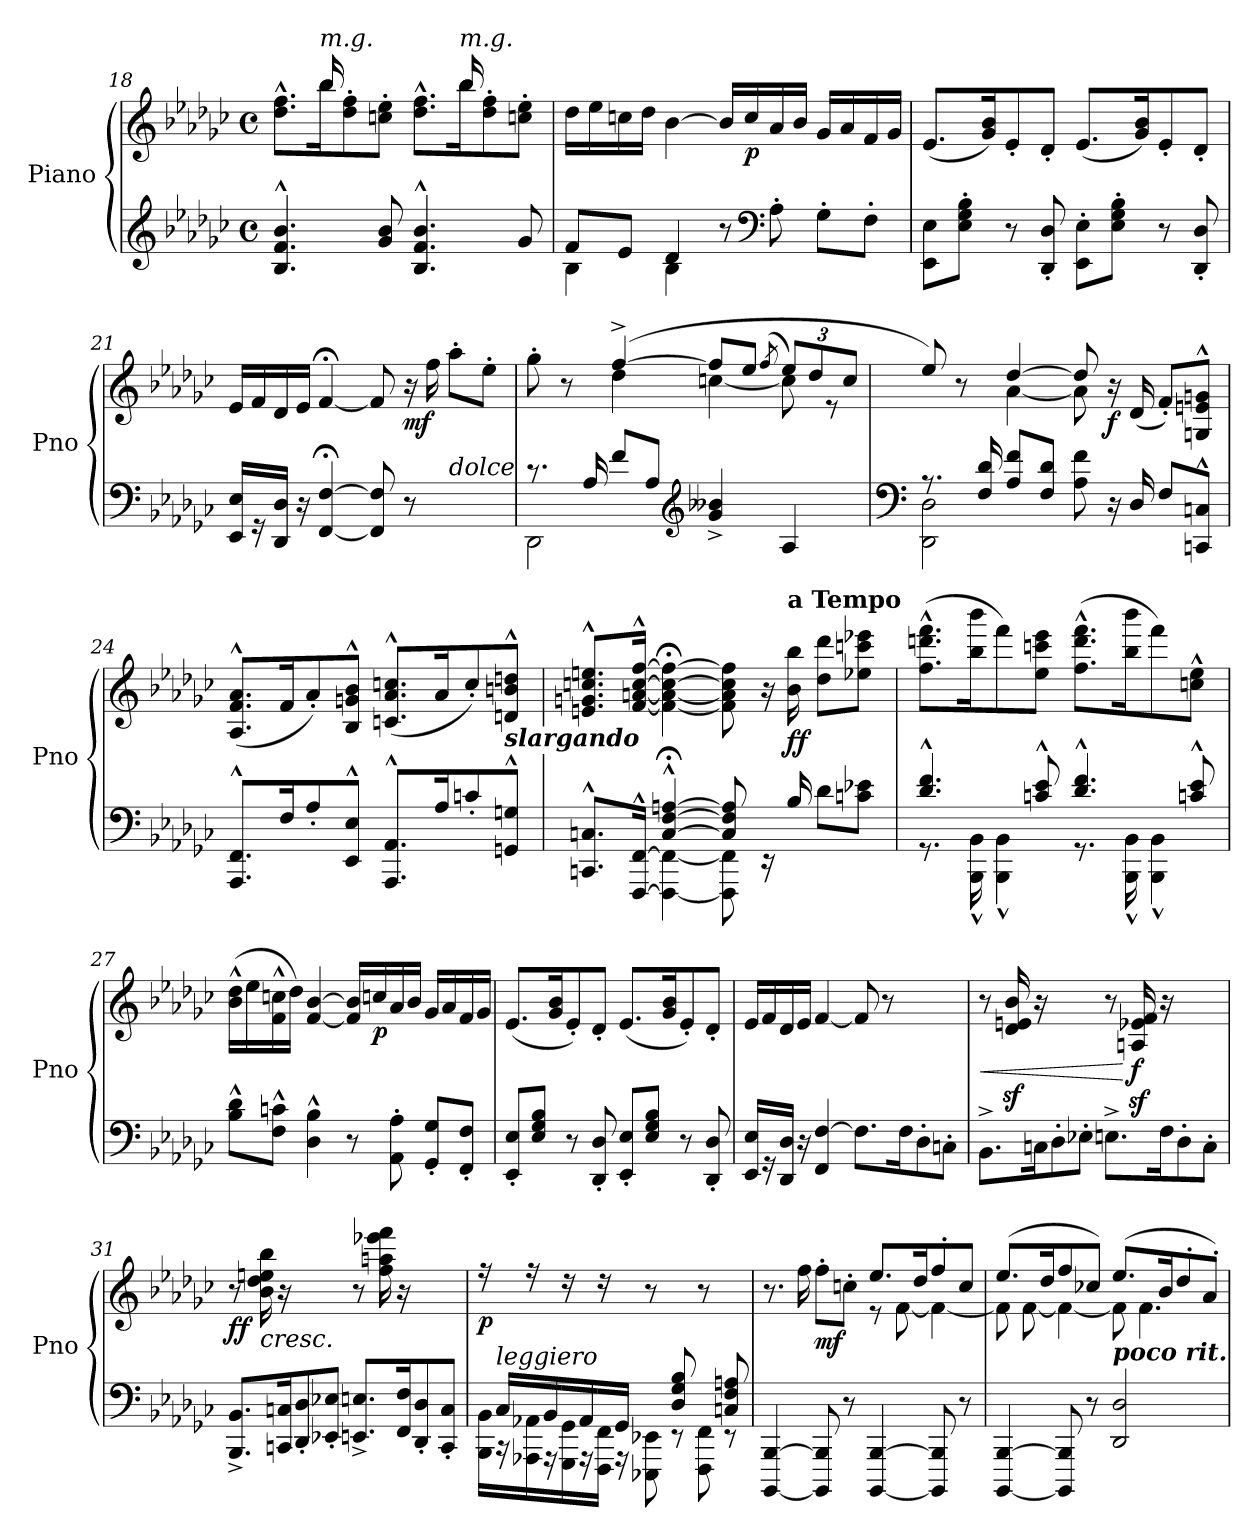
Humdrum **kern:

**kern	**kern	**dynam
*part1	*part1	*part1
*staff2	*staff1	*staff1/2
*I"Piano	*	*
*I'Pno	*	*
*clefG2	*clefG2	*
*k[b-e-a-d-g-c-]	*k[b-e-a-d-g-c-]	*
*M4/4	*M4/4	*
*met(c)	*met(c)	*
=18	=18	=18
*	*^	*
4.B-/^^ 4.f/^^ 4.b-/^^	8.dd-\^^ 8.ff\^^L	8.ryy	.
!	!LO:TX:a:i:t=m.g.	!	!
.	16bb-\K	16bb-/	.
.	8dd-\' 8ff\'	4..ryy	.
8g-/ 8b-/	8ccn\' 8ee-\'J	.	.
4.B-/^^ 4.f/^^ 4.b-/^^	8.dd-\^^ 8.ff\^^L	.	.
!	!LO:TX:a:i:t=m.g.	!	!
.	16bb-\K	16bb-/	.
.	8dd-\' 8ff\'	4ryy	.
8g-/	8ccn\' 8ee-\'J	.	.
*	*v	*v	*
!!LO:LB:g=z
=19	=19	=19
*^	*	*
8f/L	4B-\	16dd-\LL	.
.	.	16ee-\	.
8e-/J	.	16ccn\	.
.	.	16dd-\JJ	.
4d-/	4B-\	[4b-\	.
8r	2ryy	16b-/LL]	.
!	!	!	!LO:DY:b
.	.	16cc/	p
*clefF4	*	*	*
8A-'\	.	16a-/	.
.	.	16b-/JJ	.
8G-'\L	.	16g-/LL	.
.	.	16a-/	.
8F'\J	.	16f/	.
.	.	16g-/JJ	.
*v	*v	*	*
=20	=20	=20
8EE-\ 8E-\L	(8.e-/L	.
8E-\' 8G-\' 8B-\'J	.	.
.	16g-/ 16b-/K)	.
8r	8e-'/	.
8DD-/' 8D-/'	8d-'/J	.
8EE-\' 8E-\'L	(8.e-/L	.
8E-\' 8G-\' 8B-\'J	.	.
.	16g-/ 16b-/K)	.
8r	8e-'/	.
8DD-/' 8D-/'	8d-'/J	.
!!LO:PB:g=z
=21	=21	=21
16EE-/ 16E-/LL	16e-/LL	.
16r	16f/	.
16DD-/ 16D-/JJ	16d-/	.
16r	16e-/JJ	.
[4FF/;< [4F/;<	[4f;</	.
8FF/] 8F/]	8f/]	.
!	!	!LO:DY:b
8r	16r	mf
.	16ff\	.
!LO:TX:a:i:t=dolce	!	!
4ryy	8aa-'\L	.
.	8ee-'\J	.
=22	=22	=22
*^	*^	*
8.r	2DD-\	8gg-'\	4ryy	.
.	.	8r	.	.
16A-/	.	.	.	.
8f/L	.	([4ff^/	4dd-\	.
8A-/J	.	.	.	.
*clefG2	*	*	*	*
4g-/^ 4b--X/^	2ryy	8ff/L]	[4ccn\	.
.	.	8ee-/J	.	.
.	.	(8qff/	.	.
*	*	*Xbrackettup	*	*
4A-/	.	12ee-/L)	8cc\]	.
.	.	12dd-/	.	.
.	.	.	8r	.
.	.	12cc/J	.	.
=23	=23	=23	=23	=23
*clefF4	*	*	*	*
8.r	2DD-\ 2D-\	8ee-/)	4ryy	.
.	.	8r	.	.
16F/ 16d-/	.	.	.	.
8A-/ 8f/L	.	[4dd-/	[4a-\	.
8F/ 8d-/J	.	.	.	.
8A-\ 8f\	2ryy	8dd-/]	8a-\]	.
!	!	!	!	!LO:DY:b
16r	.	16r	4.ryy	f
16D-/	.	(16d-/	.	.
8F/L	.	8f'/L)	.	.
8CCn/^^ 8Cn/^^J	.	8Gn/^^ 8en/^^ 8gn/^^J	.	.
*v	*v	*	*	*
*	*v	*v	*
!!LO:LB:g=z
=24	=24	=24
8.AAA-/^^ 8.FF/^^L	(8.A-/^^ 8.f/^^ 8.a-/^^L	.
16F/K	16f/K	.
8A-'/	8a-'/)	.
8EE-/^^ 8E-/^^J	8B-/^^ 8gn/^^ 8b-/^^J	.
8.AAA-/^^ 8.AA-/^^L	(8.cn/^^ 8.a-/^^ 8.ccn/^^L	.
16A-/K	16a-/K	.
8cn'/	8cc'/)	.
*	*MM90	*
!LO:TX:a:Bi:t=slargando	!	!
8GGn/^^ 8Gn/^^J	8dn/^^ 8bn/^^ 8ddn/^^J	.
=25	=25	=25
*	*MM72	*
*^	*	*
8.CCn/^^ 8.Cn/^^L	4ryy	8.en/^^ 8.gn/^^ 8.ccn/^^ 8.een/^^L	.
[16FFF/^^ [16FF/^^Jk	.	[16f/^^ [16an/^^ [16cc/^^ [16ff/^^Jk	.
[4C/;<^^ [4F/;<^^ [4An/;<^^	4FFF\_ 4FF\_	4f\_;< 4a\_;< 4cc\_;< 4ff\_;<	.
8C/] 8F/] 8A/]	8FFF\] 8FF\]	8f\] 8a\] 8cc\] 8ff\]	.
16rEE	4.ryy	16r	.
*	*	*MM96	*
!	!	!LO:TX:a:B:t=a Tempo	!
!	!	!	!LO:DY:b
16B-/	.	16b-\ 16bb-\	ff
8d-\L	.	8dd-\ 8ddd-\L	.
8cn\ 8e-X\J	.	8ee-X\ 8cccn\ 8eee-X\J	.
!!LO:LB:g=z
=26	=26	=26	=26
4.d-/^^ 4.f/^^	8.r	(8.ff\^^ 8.dddn\^^ 8.fff\^^L	.
.	16BBB-\^^ 16BB-\^^	16bb-\ 16bbb-\K	.
.	4BBB-\^^ 4BB-\^^	8fff\)	.
8cn/^^ 8e-/^^	.	8ee-\ 8cccn\ 8eee-\J	.
4.d-/^^ 4.f/^^	8.r	(8.ff\^^ 8.ddd\^^ 8.fff\^^L	.
.	16BBB-\^^ 16BB-\^^	16bb-\ 16bbb-\K	.
.	4BBB-\^^ 4BB-\^^	8fff\)	.
8cn/^^ 8e-/^^	.	8ccn\^^ 8ee-\^^J	.
*v	*v	*	*
=27	=27	=27
8B-\^^ 8d-\^^L	(16b-\^^ 16dd-\^^LL	.
.	16ee-\	.
8F\^^ 8cn\^^J	16f\^^ 16ccn\^^	.
.	16dd-\JJ)	.
4D-\^^ 4B-\^^	[4f/ [4b-/	.
8r	16f/] 16b-/]LL	.
!	!	!LO:DY:b
.	16ccn/	p
8AA-\' 8A-\'	16a-/	.
.	16b-/JJ	.
8GG-/' 8G-/'L	16g-/LL	.
.	16a-/	.
8FF/' 8F/'J	16f/	.
.	16g-/JJ	.
!!LO:LB:g=z
=28	=28	=28
8EE-/' 8E-/'L	(8.e-/L	.
8E-/ 8G-/ 8B-/J	.	.
.	16g-/ 16b-/K	.
8r	8e-'/)	.
8DD-/' 8D-/'	8d-'/J	.
8EE-/' 8E-/'L	(8.e-/L	.
8E-/ 8G-/ 8B-/J	.	.
.	16g-/ 16b-/K	.
8r	8e-'/)	.
8DD-/' 8D-/'	8d-'/J	.
=29	=29	=29
16EE-/ 16E-/LL	16e-/LL	.
16r	16f/	.
16DD-/ 16D-/JJ	16d-/	.
16r	16e-/JJ	.
4FF/ [4F/	[4f/	.
8.F\L]	8f/]	.
.	8r	.
16F\K	.	.
8D-'\	4ryy	.
8Cn'\J	.	.
!!LO:PB:g=z
=30	=30	=30
!	!	!LO:HP:b
8.BB-^\L	8r	<
.	16d-/z> 16en/z> 16b-/z>	.
16Cn\K	16r	.
8D-'\	4ryy	.
8E-X'\J	.	.
8.En^\L	8r	.
!	!	!LO:DY:n=1:b
.	16An/z> 16e-X/z> 16f/z>	[ f
16F\K	16r	.
8D-'\	4ryy	.
8C'\J	.	.
=31	=31	=31
!	!	!LO:DY:b
8.BBB-/^ 8.BB-/^L	8r	ff
!	!	!LO:HP:b
!	!	!LO:DY:n=1:a
.	16b-\ 16dd-\ 16een\ 16bb-\	< other-dynamics
16CCn/ 16Cn/K	16r	.
8DD-/' 8D-/'	4ryy	.
8EE-X/' 8E-X/'J	.	.
8.EEn/^ 8.En/^L	8r	.
!	!	!LO:DY:n=2:a
.	16ff\ 16aan\ 16eee-X\ 16fff\	other-dynamics
16FF/ 16F/K	16r	[
8DD-/' 8D-/'	4ryy	.
8CC/' 8C/'J	.	.
!!LO:LB:g=z
=32	=32	=32
*^	*	*
!	!	!	!LO:DY:b
16ryy	16BBB-\ 16BB-\LL	16rff	p
!LO:TX:a:i:t=leggiero	!	!	!
16C-/LL	16rCC	16ryy	.
16ryy	16AAA-X\ 16AA-X\	16rff	.
16BB-/	16rAAA	16ryy	.
16ryy	16GGG-\ 16GG-\	16rdd	.
16AA-/	16rAAA	16ryy	.
16ryy	16FFF\ 16FF\JJ	16rdd	.
16GG-/JJ	16rAAA	16ryy	.
8ryy	8EEE-X\ 8EE-X\	8r	.
8D-/ 8G-/ 8B-/	8rEE	8ryy	.
8ryy	8FFF\ 8FF\	8r	.
8Cn/ 8F/ 8An/	8rEE	8ryy	.
*v	*v	*	*
=33	=33	=33
*	*^	*
[4BBBB-/ [4BBB-/	8.r	2ryy	.
.	16ff\	.	.
!	!	!	!LO:DY:b
8BBBB-/] 8BBB-/]	8ff'\L	.	mf
8r	8ccn'\J	.	.
[4BBBB-/ [4BBB-/	8.ee-/L	8r	.
.	.	[8f\	.
.	16dd-/K	.	.
8BBBB-/] 8BBB-/]	8ff'/	4f\_	.
8r	8cc/J	.	.
!!LO:LB:g=z	!!
=34	=34	=34	=34
[4BBBB-/ [4BBB-/	(8.ee-/L	8f\]	.
.	.	[8f\	.
.	16dd-/K	.	.
8BBBB-/] 8BBB-/]	8ff/	4f\_	.
8r	8cc-X/J)	.	.
*	*MM92	*	*
!LO:TX:a:Bi:t=poco rit.	!	!	!
2DD-/ 2D-/	(8.ee-/L	8f\]	.
.	.	4.f\	.
.	16b-/K	.	.
*	*MM84	*	*
.	8dd-'/	.	.
.	8a-'/J)	.	.
*	*v	*v	*
=	=	=
*-	*-	*-
